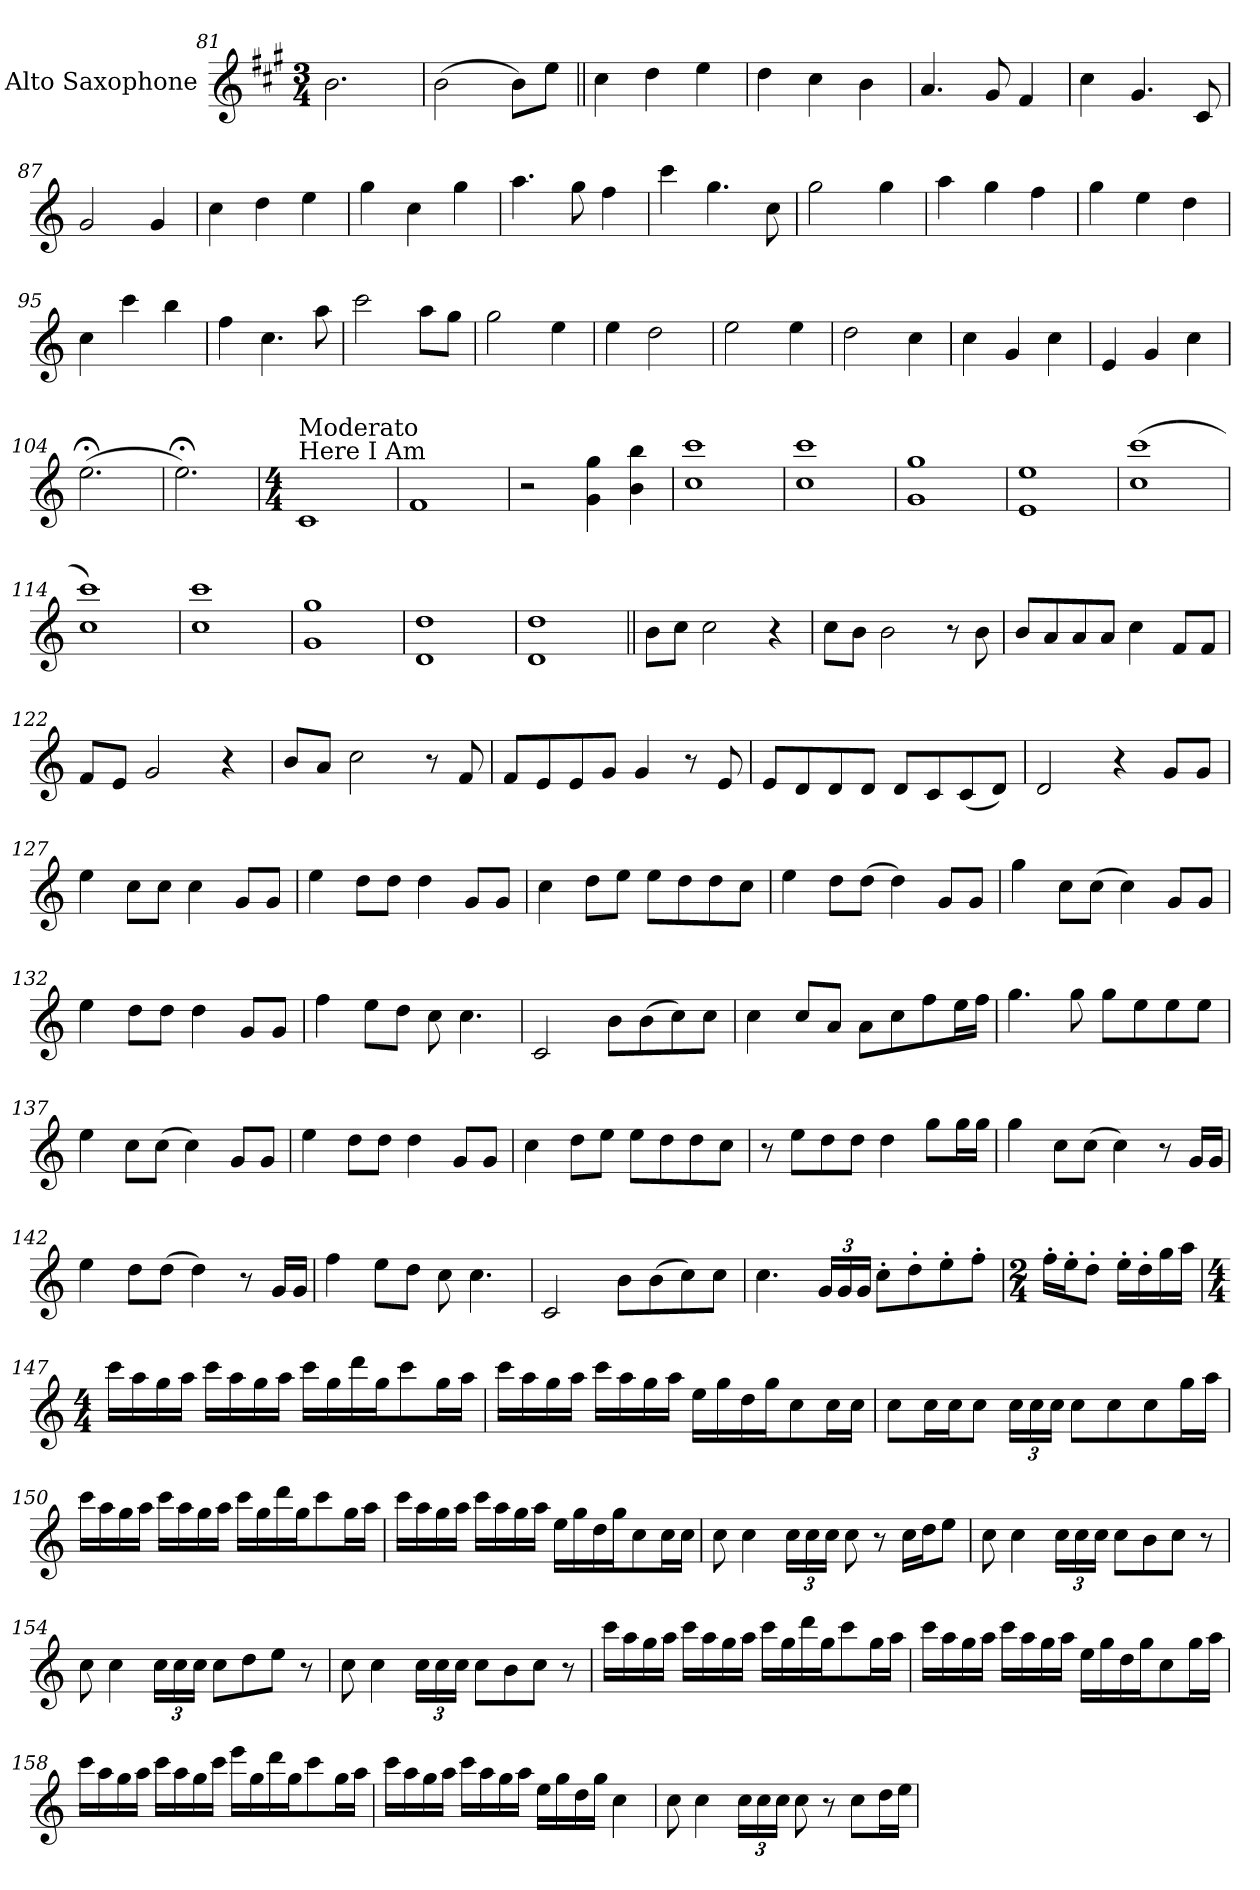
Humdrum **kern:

**kern
*part1
*staff1
*I"Alto Saxophone
*I'A. Sax.
*clefG2
*ITrd5c9
*k[]
*C:
*M3/4
=81
2.d\
=82
(2d\
8d\L)
8g\J
=83||
*k[b-e-a-]
*E-:
4e-\
4f\
4g\
=84
4f\
4e-\
4d\
!!LO:LB:g=z
=85
4.c/
8B-/
4A-/
=86
4e-\
4.B-/
8E-/
=87
2B-/
4B-/
=88
4e-\
4f\
4g\
=89
4b-\
4e-\
4b-\
=90
4.cc\
8b-\
4a-\
=91
4ee-\
4.b-\
8e-\
=92
2b-\
4b-\
=93
4cc\
4b-\
4a-\
=94
4b-\
4g\
4f\
!!LO:LB:g=z
=95
4e-\
4ee-\
4dd\
=96
4a-\
4.e-\
8cc\
=97
2ee-\
8cc\L
8b-\J
=98
2b-\
4g\
=99
4g\
2f\
=100
2g\
4g\
=101
2f\
4e-\
=102
4e-\
4B-/
4e-\
=103
4G/
4B-/
4e-\
=104
(2.g;<\
=105
2.g;<\)
=106
*M4/4
!LO:TX:a:t=Moderato\nHere I Am
1E-
!!LO:LB:g=z
=107
1A-
=108
2r
4B-\ 4b-\
4d\ 4dd\
=109
1e- 1ee-
=110
1e- 1ee-
=111
1B- 1b-
=112
1G 1g
=113
(1e- 1ee-
=114
1e- 1ee-)
=115
1e- 1ee-
=116
1B- 1b-
=117
1F 1f
=118
1F 1f
=119||
8d\L
8e-\J
2e-\
4r
=120
8e-\L
8d\J
2d\
8r
8d\
!!LO:LB:g=z
=121
8d/L
8c/
8c/
8c/J
4e-\
8A-/L
8A-/J
=122
8A-/L
8G/J
2B-/
4r
=123
8d/L
8c/J
2e-\
8r
8A-/
=124
8A-/L
8G/
8G/
8B-/J
4B-/
8r
8G/
=125
8G/L
8F/
8F/
8F/J
8F/L
8E-/
(8E-/
8F/J)
=126
2F/
4r
8B-/L
8B-/J
!!LO:LB:g=z
=127
4g\
8e-\L
8e-\J
4e-\
8B-/L
8B-/J
=128
4g\
8f\L
8f\J
4f\
8B-/L
8B-/J
=129
4e-\
8f\L
8g\J
8g\L
8f\
8f\
8e-\J
=130
4g\
8f\L
(8f\J
4f\)
8B-/L
8B-/J
=131
4b-\
8e-\L
(8e-\J
4e-\)
8B-/L
8B-/J
=132
4g\
8f\L
8f\J
4f\
8B-/L
8B-/J
!!LO:LB:g=z
=133
4a-\
8g\L
8f\J
8e-\
4.e-\
=134
2E-/
8d\L
(8d\
8e-\)
8e-\J
=135
4e-\
8e-/L
8c/J
8c\L
8e-\
8a-\
16g\L
16a-\JJ
=136
4.b-\
8b-\
8b-\L
8g\
8g\
8g\J
=137
4g\
8e-\L
(8e-\J
4e-\)
8B-/L
8B-/J
=138
4g\
8f\L
8f\J
4f\
8B-/L
8B-/J
!!LO:LB:g=z
=139
4e-\
8f\L
8g\J
8g\L
8f\
8f\
8e-\J
=140
8r
8g\L
8f\
8f\J
4f\
8b-\L
16b-\L
16b-\JJ
=141
4b-\
8e-\L
(8e-\J
4e-\)
8r
16B-/LL
16B-/JJ
=142
4g\
8f\L
(8f\J
4f\)
8r
16B-/LL
16B-/JJ
=143
4a-\
8g\L
8f\J
8e-\
4.e-\
!!LO:PB:g=z
=144
2E-/
8d\L
(8d\
8e-\)
8e-\J
=145
4.e-\
*Xbrackettup
24B-/LL
24B-/
24B-/JJ
8e-'\L
8f'\
8g'\
8a-'\J
=146
*M2/4
16a-'\LL
16g'\J
8f'\J
16g'\LL
16f'\
16b-\
16cc\JJ
=147
*M4/4
16ee-\LL
16cc\
16b-\
16cc\JJ
16ee-\LL
16cc\
16b-\
16cc\JJ
16ee-\LL
16b-\
16ff\
16b-\J
8ee-\
16b-\L
16cc\JJ
!!LO:LB:g=z
=148
16ee-\LL
16cc\
16b-\
16cc\JJ
16ee-\LL
16cc\
16b-\
16cc\JJ
16g\LL
16b-\
16f\
16b-\J
8e-\
16e-\L
16e-\JJ
=149
8e-\L
16e-\L
16e-\J
8e-\J
24e-\LL
24e-\
24e-\JJ
8e-\L
8e-\
8e-\
16b-\L
16cc\JJ
=150
16ee-\LL
16cc\
16b-\
16cc\JJ
16ee-\LL
16cc\
16b-\
16cc\JJ
16ee-\LL
16b-\
16ff\
16b-\J
8ee-\
16b-\L
16cc\JJ
!!LO:LB:g=z
=151
16ee-\LL
16cc\
16b-\
16cc\JJ
16ee-\LL
16cc\
16b-\
16cc\JJ
16g\LL
16b-\
16f\
16b-\J
8e-\
16e-\L
16e-\JJ
=152
8e-\
4e-\
24e-\LL
24e-\
24e-\JJ
8e-\
8r
16e-\LL
16f\J
8g\J
=153
8e-\
4e-\
24e-\LL
24e-\
24e-\JJ
8e-\L
8d\
8e-\J
8r
!!LO:LB:g=z
=154
8e-\
4e-\
24e-\LL
24e-\
24e-\JJ
8e-\L
8f\
8g\J
8r
=155
8e-\
4e-\
24e-\LL
24e-\
24e-\JJ
8e-\L
8d\
8e-\J
8r
=156
16ee-\LL
16cc\
16b-\
16cc\JJ
16ee-\LL
16cc\
16b-\
16cc\JJ
16ee-\LL
16b-\
16ff\
16b-\J
8ee-\
16b-\L
16cc\JJ
!!LO:LB:g=z
=157
16ee-\LL
16cc\
16b-\
16cc\JJ
16ee-\LL
16cc\
16b-\
16cc\JJ
16g\LL
16b-\
16f\
16b-\J
8e-\
16b-\L
16cc\JJ
=158
16ee-\LL
16cc\
16b-\
16cc\JJ
16ee-\LL
16cc\
16b-\
16ee-\JJ
16gg\LL
16b-\
16ff\
16b-\J
8ee-\
16b-\L
16cc\JJ
!!LO:LB:g=z
=159
16ee-\LL
16cc\
16b-\
16cc\JJ
16ee-\LL
16cc\
16b-\
16cc\JJ
16g\LL
16b-\
16f\
16b-\JJ
4e-\
=160
8e-\
4e-\
24e-\LL
24e-\
24e-\JJ
8e-\
8r
8e-\L
16f\L
16g\JJ
=
*-
